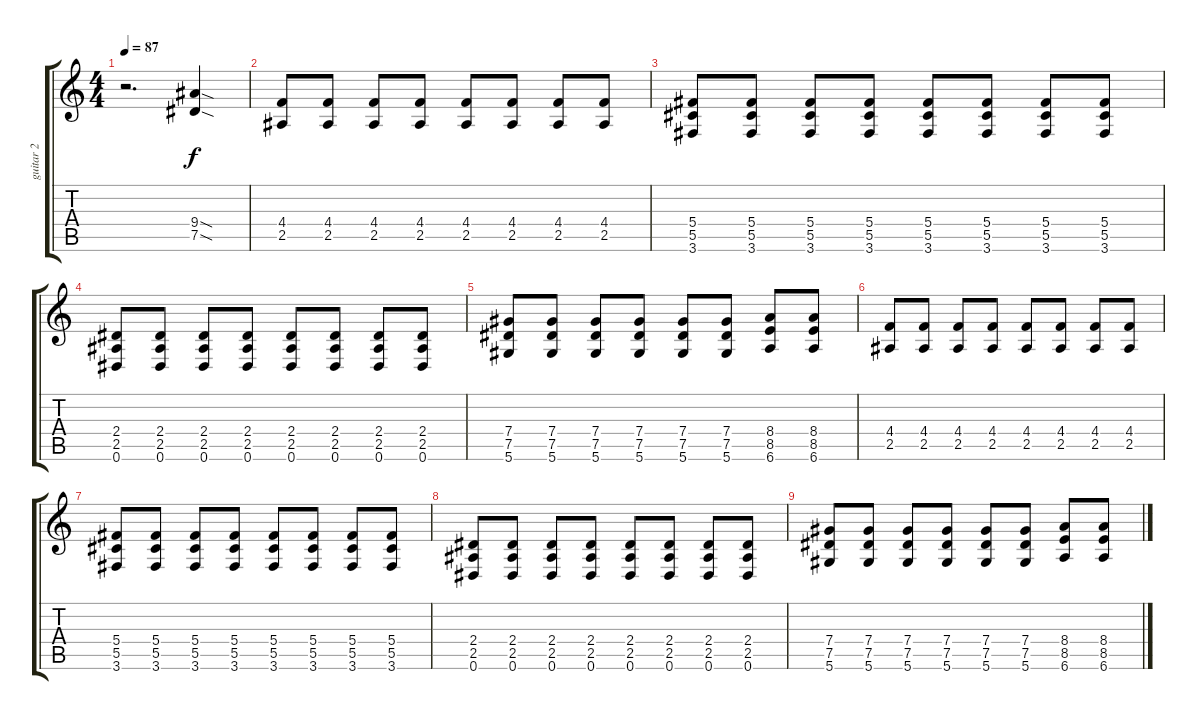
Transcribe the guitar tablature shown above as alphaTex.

\track ("guitar 2" "guitar 2") {instrument distortionguitar}
\staff {score tabs}
\tuning (Eb4 Bb3 Gb3 Db3 Ab2 Eb2) {hide}
\ts (4 4)
\tempo 87
\clef g2
\ks c
r.2{d dy f} (9.4{sod} 7.5{sod}).4 |
(4.4 2.5).8 (4.4 2.5).8 (4.4 2.5).8 (4.4 2.5).8 (4.4 2.5).8 (4.4 2.5).8 (4.4 2.5).8 (4.4 2.5).8 |
(5.4 5.5 3.6).8 (5.4 5.5 3.6).8 (5.4 5.5 3.6).8 (5.4 5.5 3.6).8 (5.4 5.5 3.6).8 (5.4 5.5 3.6).8 (5.4 5.5 3.6).8 (5.4 5.5 3.6).8 |
(2.4 2.5 0.6).8 (2.4 2.5 0.6).8 (2.4 2.5 0.6).8 (2.4 2.5 0.6).8 (2.4 2.5 0.6).8 (2.4 2.5 0.6).8 (2.4 2.5 0.6).8 (2.4 2.5 0.6).8 |
(7.4 7.5 5.6).8 (7.4 7.5 5.6).8 (7.4 7.5 5.6).8 (7.4 7.5 5.6).8 (7.4 7.5 5.6).8 (7.4 7.5 5.6).8 (8.4 8.5 6.6).8 (8.4 8.5 6.6).8 |
(4.4 2.5).8 (4.4 2.5).8 (4.4 2.5).8 (4.4 2.5).8 (4.4 2.5).8 (4.4 2.5).8 (4.4 2.5).8 (4.4 2.5).8 |
(5.4 5.5 3.6).8 (5.4 5.5 3.6).8 (5.4 5.5 3.6).8 (5.4 5.5 3.6).8 (5.4 5.5 3.6).8 (5.4 5.5 3.6).8 (5.4 5.5 3.6).8 (5.4 5.5 3.6).8 |
(2.4 2.5 0.6).8 (2.4 2.5 0.6).8 (2.4 2.5 0.6).8 (2.4 2.5 0.6).8 (2.4 2.5 0.6).8 (2.4 2.5 0.6).8 (2.4 2.5 0.6).8 (2.4 2.5 0.6).8 |
(7.4 7.5 5.6).8 (7.4 7.5 5.6).8 (7.4 7.5 5.6).8 (7.4 7.5 5.6).8 (7.4 7.5 5.6).8 (7.4 7.5 5.6).8 (8.4 8.5 6.6).8 (8.4 8.5 6.6).8
